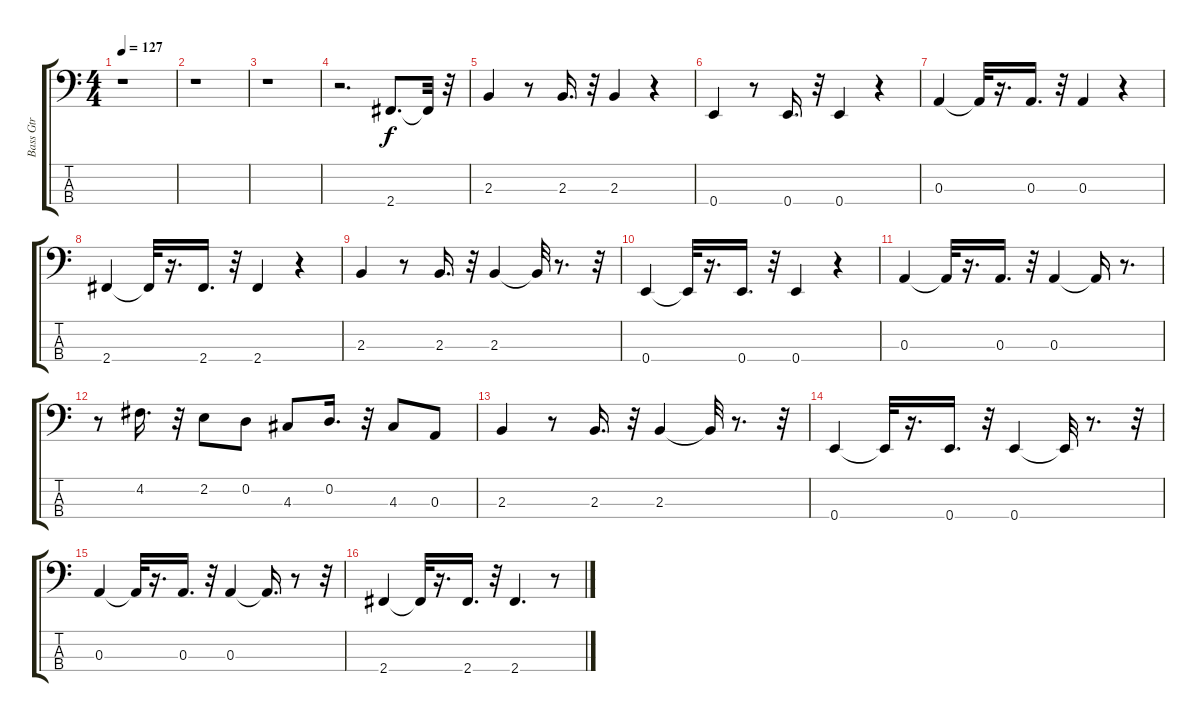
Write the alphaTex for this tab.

\track ("Bass Gtr            " "Bass Gtr  ") {instrument electricbasspick}
\staff {score tabs}
\tuning (G2 D2 A1 E1) {hide}
\ts (4 4)
\tempo 127
\clef f4
\ks c
r.1{dy f} |
r.1 |
r.1 |
r.2{d} 2.4.8{d} 2.4{t}.32 r.32 |
2.3.4 r.8 2.3.16{d} r.32 2.3.4 r.4 |
0.4.4 r.8 0.4.16{d} r.32 0.4.4 r.4 |
0.3.4 0.3{t}.32 r.16{d} 0.3.16{d} r.32 0.3.4 r.4 |
2.4.4 2.4{t}.32 r.16{d} 2.4.16{d} r.32 2.4.4 r.4 |
2.3.4 r.8 2.3.16{d} r.32 2.3.4 2.3{t}.32 r.8{d} r.32 |
0.4.4 0.4{t}.32 r.16{d} 0.4.16{d} r.32 0.4.4 r.4 |
0.3.4 0.3{t}.32 r.16{d} 0.3.16{d} r.32 0.3.4 0.3{t}.16 r.8{d} |
r.8 4.2.16{d} r.32 2.2.8 0.2.8 4.3.8 0.2.16{d} r.32 4.3.8 0.3.8 |
2.3.4 r.8 2.3.16{d} r.32 2.3.4 2.3{t}.32 r.8{d} r.32 |
0.4.4 0.4{t}.32 r.16{d} 0.4.16{d} r.32 0.4.4 0.4{t}.32 r.8{d} r.32 |
0.3.4 0.3{t}.32 r.16{d} 0.3.16{d} r.32 0.3.4 0.3{t}.16{d} r.8 r.32 |
2.4.4 2.4{t}.32 r.16{d} 2.4.16{d} r.32 2.4.4{d} r.8
